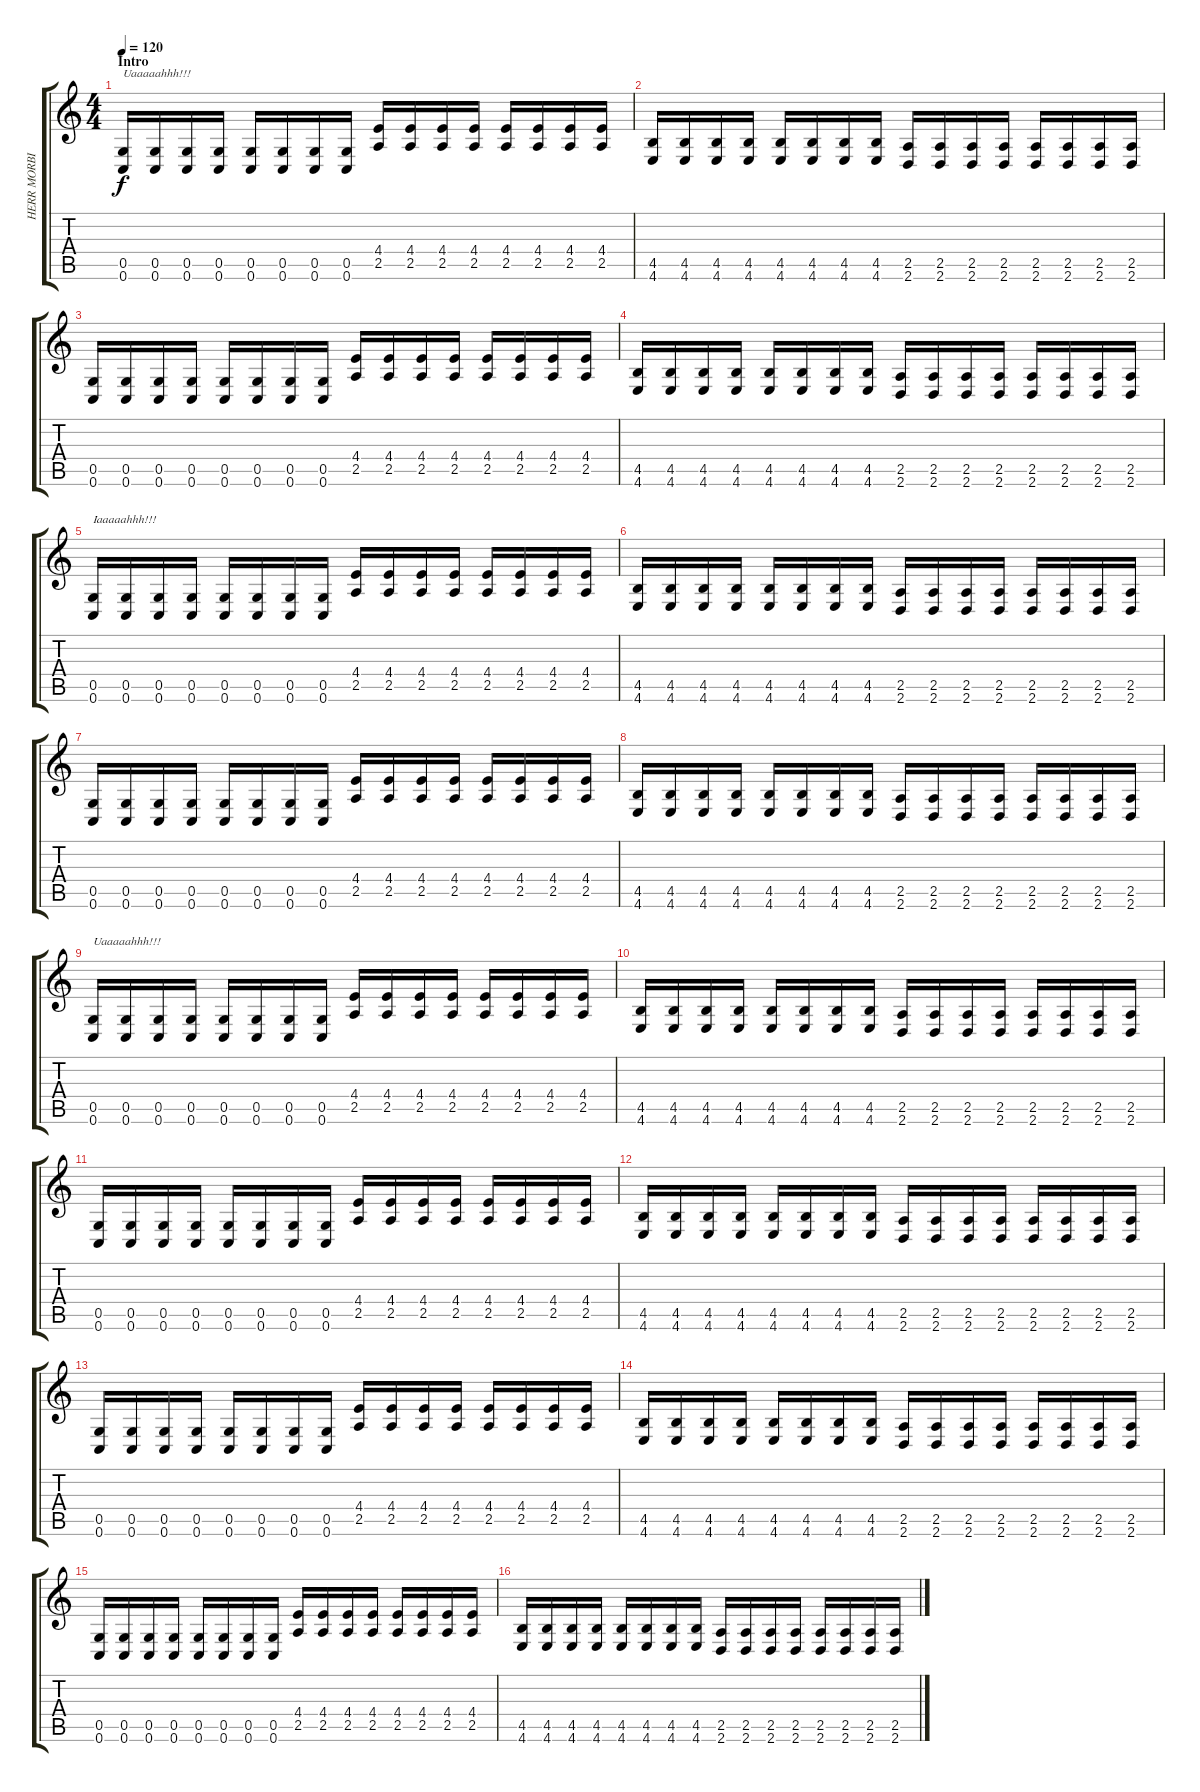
\track ("HERR MORBID" "HERR MORBI") {instrument distortionguitar}
\staff {score tabs}
\tuning (D4 Gb3 F3 C3 G2 C2) {hide}
\ts (4 4)
\section ("" "Intro ")
\tempo 120
\tempo 60
\tempo 120
\clef g2
\ks c
(0.5 0.6).16{txt "Uaaaaahhh!!!" dy f instrument distortionguitar} (0.5 0.6).16 (0.5 0.6).16 (0.5 0.6).16 (0.5 0.6).16 (0.5 0.6).16 (0.5 0.6).16 (0.5 0.6).16 (4.4 2.5).16 (4.4 2.5).16 (4.4 2.5).16 (4.4 2.5).16 (4.4 2.5).16 (4.4 2.5).16 (4.4 2.5).16 (4.4 2.5).16 |
(4.5 4.6).16 (4.5 4.6).16 (4.5 4.6).16 (4.5 4.6).16 (4.5 4.6).16 (4.5 4.6).16 (4.5 4.6).16 (4.5 4.6).16 (2.5 2.6).16 (2.5 2.6).16 (2.5 2.6).16 (2.5 2.6).16 (2.5 2.6).16 (2.5 2.6).16 (2.5 2.6).16 (2.5 2.6).16 |
(0.5 0.6).16 (0.5 0.6).16 (0.5 0.6).16 (0.5 0.6).16 (0.5 0.6).16 (0.5 0.6).16 (0.5 0.6).16 (0.5 0.6).16 (4.4 2.5).16 (4.4 2.5).16 (4.4 2.5).16 (4.4 2.5).16 (4.4 2.5).16 (4.4 2.5).16 (4.4 2.5).16 (4.4 2.5).16 |
(4.5 4.6).16 (4.5 4.6).16 (4.5 4.6).16 (4.5 4.6).16 (4.5 4.6).16 (4.5 4.6).16 (4.5 4.6).16 (4.5 4.6).16 (2.5 2.6).16 (2.5 2.6).16 (2.5 2.6).16 (2.5 2.6).16 (2.5 2.6).16 (2.5 2.6).16 (2.5 2.6).16 (2.5 2.6).16 |
(0.5 0.6).16{txt "Iaaaaahhh!!!"} (0.5 0.6).16 (0.5 0.6).16 (0.5 0.6).16 (0.5 0.6).16 (0.5 0.6).16 (0.5 0.6).16 (0.5 0.6).16 (4.4 2.5).16 (4.4 2.5).16 (4.4 2.5).16 (4.4 2.5).16 (4.4 2.5).16 (4.4 2.5).16 (4.4 2.5).16 (4.4 2.5).16 |
(4.5 4.6).16 (4.5 4.6).16 (4.5 4.6).16 (4.5 4.6).16 (4.5 4.6).16 (4.5 4.6).16 (4.5 4.6).16 (4.5 4.6).16 (2.5 2.6).16 (2.5 2.6).16 (2.5 2.6).16 (2.5 2.6).16 (2.5 2.6).16 (2.5 2.6).16 (2.5 2.6).16 (2.5 2.6).16 |
(0.5 0.6).16 (0.5 0.6).16 (0.5 0.6).16 (0.5 0.6).16 (0.5 0.6).16 (0.5 0.6).16 (0.5 0.6).16 (0.5 0.6).16 (4.4 2.5).16 (4.4 2.5).16 (4.4 2.5).16 (4.4 2.5).16 (4.4 2.5).16 (4.4 2.5).16 (4.4 2.5).16 (4.4 2.5).16 |
(4.5 4.6).16 (4.5 4.6).16 (4.5 4.6).16 (4.5 4.6).16 (4.5 4.6).16 (4.5 4.6).16 (4.5 4.6).16 (4.5 4.6).16 (2.5 2.6).16 (2.5 2.6).16 (2.5 2.6).16 (2.5 2.6).16 (2.5 2.6).16 (2.5 2.6).16 (2.5 2.6).16 (2.5 2.6).16 |
(0.5 0.6).16{txt "Uaaaaahhh!!!"} (0.5 0.6).16 (0.5 0.6).16 (0.5 0.6).16 (0.5 0.6).16 (0.5 0.6).16 (0.5 0.6).16 (0.5 0.6).16 (4.4 2.5).16 (4.4 2.5).16 (4.4 2.5).16 (4.4 2.5).16 (4.4 2.5).16 (4.4 2.5).16 (4.4 2.5).16 (4.4 2.5).16 |
(4.5 4.6).16 (4.5 4.6).16 (4.5 4.6).16 (4.5 4.6).16 (4.5 4.6).16 (4.5 4.6).16 (4.5 4.6).16 (4.5 4.6).16 (2.5 2.6).16 (2.5 2.6).16 (2.5 2.6).16 (2.5 2.6).16 (2.5 2.6).16 (2.5 2.6).16 (2.5 2.6).16 (2.5 2.6).16 |
(0.5 0.6).16 (0.5 0.6).16 (0.5 0.6).16 (0.5 0.6).16 (0.5 0.6).16 (0.5 0.6).16 (0.5 0.6).16 (0.5 0.6).16 (4.4 2.5).16 (4.4 2.5).16 (4.4 2.5).16 (4.4 2.5).16 (4.4 2.5).16 (4.4 2.5).16 (4.4 2.5).16 (4.4 2.5).16 |
(4.5 4.6).16 (4.5 4.6).16 (4.5 4.6).16 (4.5 4.6).16 (4.5 4.6).16 (4.5 4.6).16 (4.5 4.6).16 (4.5 4.6).16 (2.5 2.6).16 (2.5 2.6).16 (2.5 2.6).16 (2.5 2.6).16 (2.5 2.6).16 (2.5 2.6).16 (2.5 2.6).16 (2.5 2.6).16 |
(0.5 0.6).16 (0.5 0.6).16 (0.5 0.6).16 (0.5 0.6).16 (0.5 0.6).16 (0.5 0.6).16 (0.5 0.6).16 (0.5 0.6).16 (4.4 2.5).16 (4.4 2.5).16 (4.4 2.5).16 (4.4 2.5).16 (4.4 2.5).16 (4.4 2.5).16 (4.4 2.5).16 (4.4 2.5).16 |
(4.5 4.6).16 (4.5 4.6).16 (4.5 4.6).16 (4.5 4.6).16 (4.5 4.6).16 (4.5 4.6).16 (4.5 4.6).16 (4.5 4.6).16 (2.5 2.6).16 (2.5 2.6).16 (2.5 2.6).16 (2.5 2.6).16 (2.5 2.6).16 (2.5 2.6).16 (2.5 2.6).16 (2.5 2.6).16 |
(0.5 0.6).16 (0.5 0.6).16 (0.5 0.6).16 (0.5 0.6).16 (0.5 0.6).16 (0.5 0.6).16 (0.5 0.6).16 (0.5 0.6).16 (4.4 2.5).16 (4.4 2.5).16 (4.4 2.5).16 (4.4 2.5).16 (4.4 2.5).16 (4.4 2.5).16 (4.4 2.5).16 (4.4 2.5).16 |
(4.5 4.6).16 (4.5 4.6).16 (4.5 4.6).16 (4.5 4.6).16 (4.5 4.6).16 (4.5 4.6).16 (4.5 4.6).16 (4.5 4.6).16 (2.5 2.6).16 (2.5 2.6).16 (2.5 2.6).16 (2.5 2.6).16 (2.5 2.6).16 (2.5 2.6).16 (2.5 2.6).16 (2.5 2.6).16
